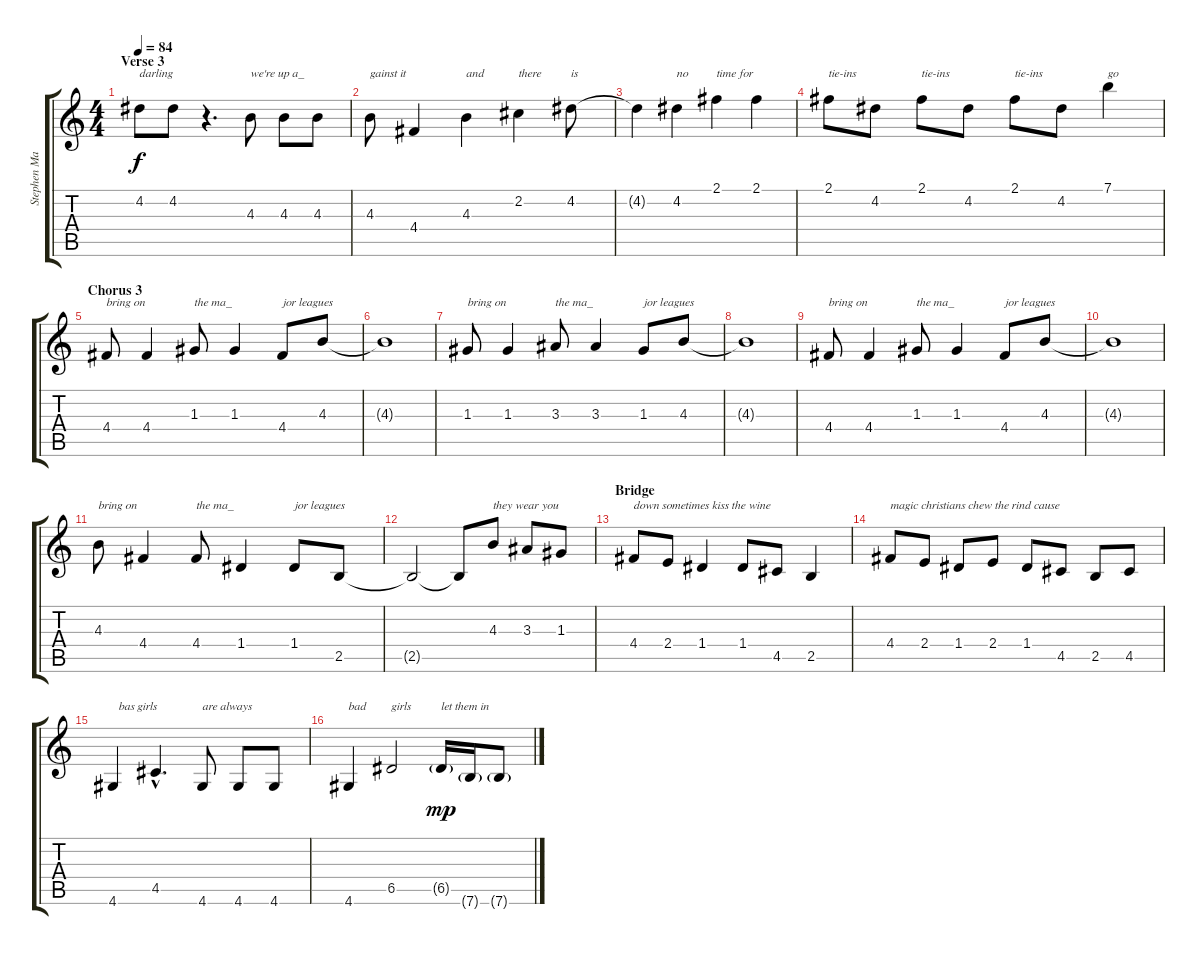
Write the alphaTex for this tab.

\track ("Stephen Malkmus" "Stephen Ma") {instrument synthbass1}
\staff {score tabs}
\tuning (E4 B3 G3 D3 A2 E2) {hide}
\ts (4 4)
\section ("" "Verse 3")
\tempo 84
\clef g2
\ks c
4.2.8{txt "darling" dy f} 4.2.8 r.4{d} 4.3.8{txt "we're up a_"} 4.3.8 4.3.8 |
4.3.8{txt "gainst it"} 4.4.4 4.3.4{txt "and"} 2.2.4{txt "there"} 4.2.8{txt "is"} |
4.2{t}.4 4.2.4{txt "no"} 2.1.4{txt "time for"} 2.1.4 |
2.1.8{txt "tie-ins"} 4.2.8 2.1.8{txt "tie-ins"} 4.2.8 2.1.8{txt "tie-ins"} 4.2.8 7.1.4{txt "go"} |
\section ("" "Chorus 3")
4.4.8{txt "bring on"} 4.4.4 1.3.8{txt "the ma_"} 1.3.4 4.4.8{txt "jor leagues"} 4.3.8 |
4.3{t}.1 |
1.3.8{txt "bring on"} 1.3.4 3.3.8{txt "the ma_"} 3.3.4 1.3.8{txt "jor leagues"} 4.3.8 |
4.3{t}.1 |
4.4.8{txt "bring on"} 4.4.4 1.3.8{txt "the ma_"} 1.3.4 4.4.8{txt "jor leagues"} 4.3.8 |
4.3{t}.1 |
4.3.8{txt "bring on"} 4.4.4 4.4.8{txt "the ma_"} 1.4.4 1.4.8{txt "jor leagues"} 2.5.8 |
2.5{t}.2 2.5{t}.8 4.3.8{txt "they wear you"} 3.3.8 1.3.8 |
\section ("" "Bridge")
4.4.8{txt "down sometimes kiss the wine"} 2.4.8 1.4.4 1.4.8 4.5.8 2.5.4 |
4.4.8{txt "magic christians chew the rind cause"} 2.4.8 1.4.8 2.4.8 1.4.8 4.5.8 2.5.8 4.5.8 |
4.6.4{txt "  bas girls"} 4.5{hac}.4{d} 4.6.8{txt "are always "} 4.6.8 4.6.8 |
4.6.4{txt "bad"} 6.5.2{txt "girls"} 6.5{g}.16{txt "let them in" dy mp} 7.6{g}.16 7.6{g}.8
